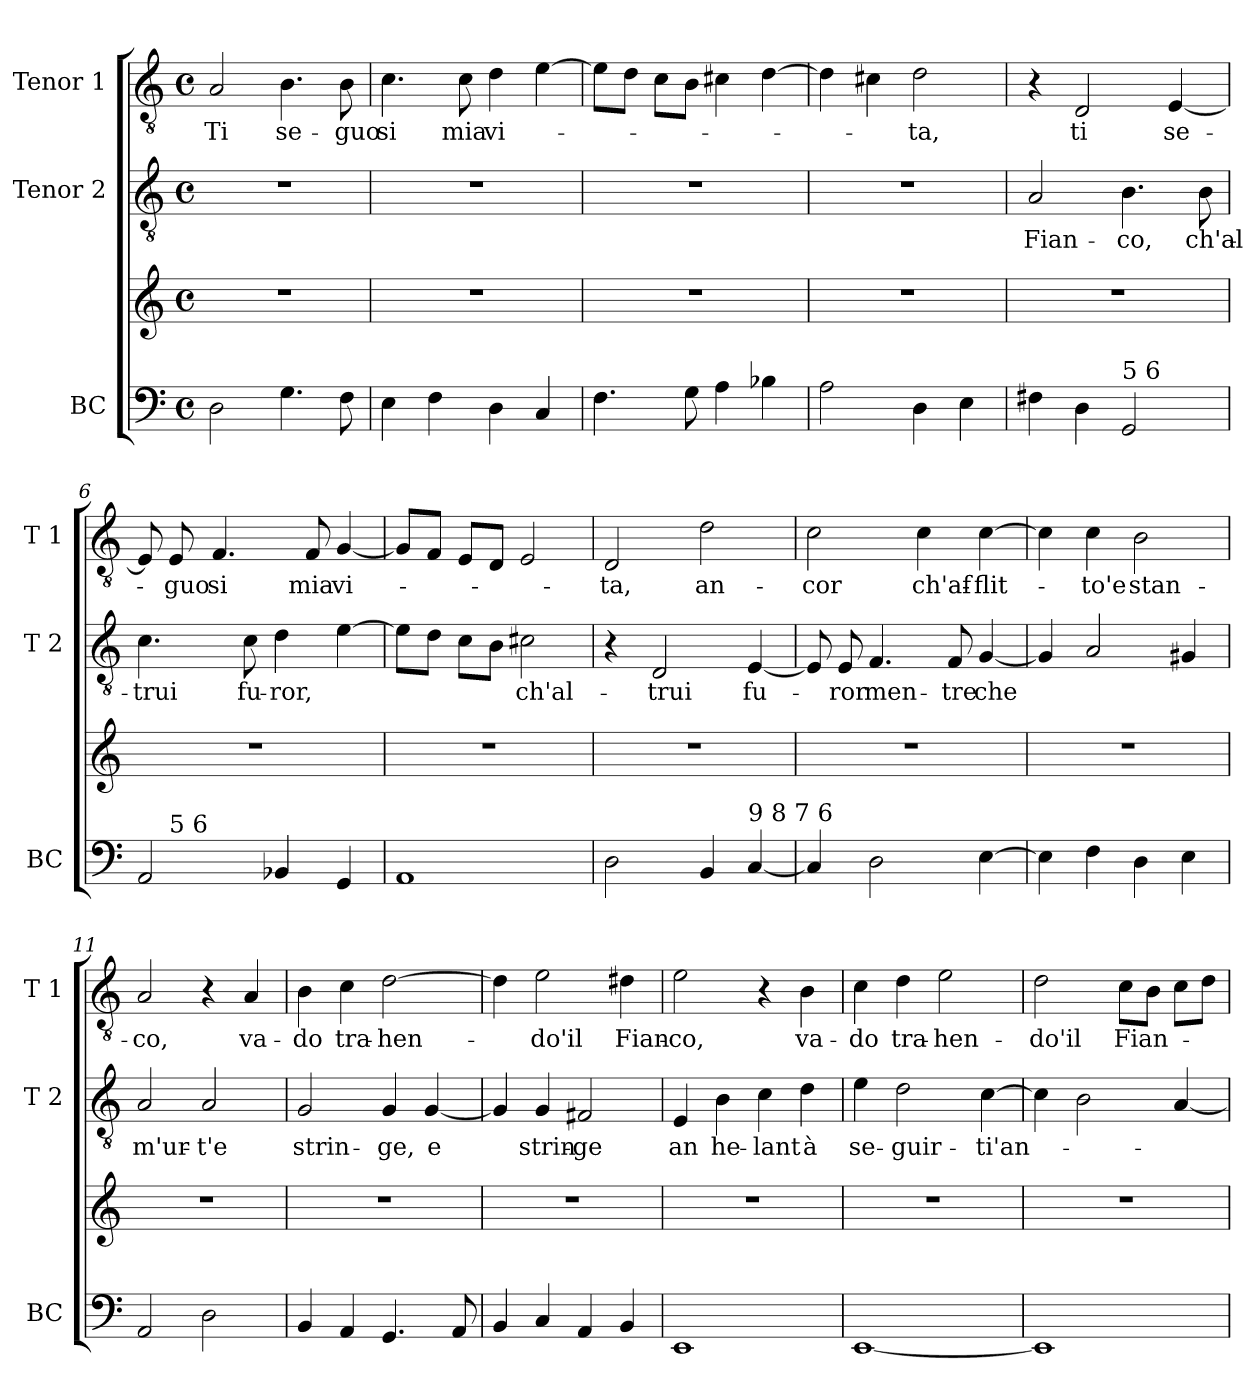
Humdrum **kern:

**kern	**kern	**kern	**text	**kern	**text
*part3	*part3	*part2	*part2	*part1	*part1
*staff4	*staff3	*staff2	*staff2	*staff1	*staff1
*I"BC	*	*I"Tenor 2	*	*I"Tenor 1	*
*I'BC	*	*I'T 2	*	*I'T 1	*
*clefF4	*clefG2	*clefGv2	*	*clefGv2	*
*k[]	*k[]	*k[]	*	*k[]	*
*C:	*C:	*C:	*	*C:	*
*M4/4	*M4/4	*M4/4	*	*M4/4	*
*met(c)	*met(c)	*met(c)	*	*met(c)	*
=1	=1	=1	=1	=1	=1
!	!	!	!	!	!LO:LY:b
2D\	1r	1r	.	2A/	Ti
!	!	!	!	!	!LO:LY:b
4.G\	.	.	.	4.B\	se-
!	!	!	!	!	!LO:LY:b
8F\	.	.	.	8B\	-guo
=2	=2	=2	=2	=2	=2
!	!	!	!	!	!LO:LY:b
4E\	1r	1r	.	4.c\	si
4F\	.	.	.	.	.
!	!	!	!	!	!LO:LY:b
.	.	.	.	8c\	mia
!	!	!	!	!	!LO:LY:b
4D\	.	.	.	4d\	vi-
4C/	.	.	.	[4e\	.
=3	=3	=3	=3	=3	=3
4.F\	1r	1r	.	8e\L]	.
.	.	.	.	8d\J	.
.	.	.	.	8c\L	.
8G\	.	.	.	8B\J	.
4A\	.	.	.	4c#X\	.
4B-X\	.	.	.	[4d\	.
=4	=4	=4	=4	=4	=4
2A\	1r	1r	.	4d\]	.
.	.	.	.	4c#X\	.
!	!	!	!	!	!LO:LY:b
4D\	.	.	.	2d\	-ta,
4E\	.	.	.	.	.
=5	=5	=5	=5	=5	=5
!	!	!	!LO:LY:b	!	!
4F#X\	1r	2A/	Fian-	4r	.
!	!	!	!	!	!LO:LY:b
4D\	.	.	.	2D/	ti
!LO:TX:a:t=5    6	!	!	!	!	!
!	!	!	!LO:LY:b	!	!
2GG/	.	4.B\	-co,	.	.
!	!	!	!	!	!LO:LY:b
.	.	.	.	[4E/	se-
!	!	!	!LO:LY:b	!	!
.	.	8B\	ch'al-	.	.
!!LO:LB:g=z
=6	=6	=6	=6	=6	=6
!	!	!	!LO:LY:b	!	!
*^	*	*	*	*	*
2AA/	8ryy	1r	4.c\	-trui	8E/]	.
!	!LO:TX:a:t=5     6	!	!	!	!	!
!	!	!	!	!	!	!LO:LY:b
.	2..ryy	.	.	.	8E/	-guo
!	!	!	!	!	!	!LO:LY:b
.	.	.	.	.	4.F/	si
!	!	!	!	!LO:LY:b	!	!
.	.	.	8c\	fu-	.	.
!	!	!	!	!LO:LY:b	!	!
4BB-X/	.	.	4d\	-ror,	.	.
!	!	!	!	!	!	!LO:LY:b
.	.	.	.	.	8F/	mia
!	!	!	!	!	!	!LO:LY:b
4GG/	.	.	[4e\	.	[4G/	vi-
=7	=7	=7	=7	=7	=7	=7
!LO:TX:a:t=6	!	!	!	!	!	!
*v	*v	*	*	*	*	*
1AA	1r	8e\L]	.	8G/L]	.
.	.	8d\J	.	8F/J	.
.	.	8c\L	.	8E/L	.
.	.	8B\J	.	8D/J	.
!	!	!	!LO:LY:b	!	!
.	.	2c#X\	ch'al-	2E/	.
=8	=8	=8	=8	=8	=8
!	!	!	!	!	!LO:LY:b
2D\	1r	4r	.	2D/	-ta,
!	!	!	!LO:LY:b	!	!
.	.	2D/	-trui	.	.
!	!	!	!	!	!LO:LY:b
4BB/	.	.	.	2d\	an-
!LO:TX:a:t=9      8         7               6	!	!	!	!	!
!	!	!	!LO:LY:b	!	!
[4C/	.	[4E/	fu-	.	.
=9	=9	=9	=9	=9	=9
!	!	!	!	!	!LO:LY:b
4C/]	1r	8E/]	.	2c\	-cor
!	!	!	!LO:LY:b	!	!
.	.	8E/	-ror	.	.
!	!	!	!LO:LY:b	!	!
2D\	.	4.F/	men-	.	.
!	!	!	!	!	!LO:LY:b
.	.	.	.	4c\	ch'af-
!	!	!	!LO:LY:b	!	!
.	.	8F/	-tre	.	.
!	!	!	!LO:LY:b	!	!LO:LY:b
[4E\	.	[4G/	che	[4c\	-flit-
=10	=10	=10	=10	=10	=10
4E\]	1r	4G/]	.	4c\]	.
!	!	!	!	!	!LO:LY:b
4F\	.	2A/	.	4c\	-to'e
!	!	!	!	!	!LO:LY:b
4D\	.	.	.	2B\	stan-
4E\	.	4G#X/	.	.	.
!!LO:LB:g=z
=11	=11	=11	=11	=11	=11
!	!	!	!LO:LY:b	!	!LO:LY:b
2AA/	1r	2A/	m'ur-	2A/	-co,
!	!	!	!LO:LY:b	!	!
2D\	.	2A/	-t'e	4r	.
!	!	!	!	!	!LO:LY:b
.	.	.	.	4A/	va-
=12	=12	=12	=12	=12	=12
!	!	!	!LO:LY:b	!	!LO:LY:b
4BB/	1r	2G/	strin-	4B\	-do
!	!	!	!	!	!LO:LY:b
4AA/	.	.	.	4c\	tra-
!	!	!	!LO:LY:b	!	!LO:LY:b
4.GG/	.	4G/	-ge,	[2d\	-hen-
!	!	!	!LO:LY:b	!	!
.	.	[4G/	e	.	.
8AA/	.	.	.	.	.
=13	=13	=13	=13	=13	=13
4BB/	1r	4G/]	.	4d\]	.
!	!	!	!LO:LY:b	!	!LO:LY:b
4C/	.	4G/	strin-	2e\	-do'il
!	!	!	!LO:LY:b	!	!
4AA/	.	2F#X/	-ge	.	.
!	!	!	!	!	!LO:LY:b
4BB/	.	.	.	4d#X\	Fian-
=14	=14	=14	=14	=14	=14
!	!	!	!LO:LY:b	!	!LO:LY:b
1EE	1r	4E/	an	2e\	-co,
!	!	!	!LO:LY:b	!	!
.	.	4B\	he-	.	.
!	!	!	!LO:LY:b	!	!
.	.	4c\	-lant	4r	.
!	!	!	!LO:LY:b	!	!LO:LY:b
.	.	4d\	à	4B\	va-
=15	=15	=15	=15	=15	=15
!	!	!	!LO:LY:b	!	!LO:LY:b
[1EE	1r	4e\	se-	4c\	-do
!	!	!	!LO:LY:b	!	!LO:LY:b
.	.	2d\	-guir-	4d\	tra-
!	!	!	!	!	!LO:LY:b
.	.	.	.	2e\	-hen-
!	!	!	!LO:LY:b	!	!
.	.	[4c\	-ti'an-	.	.
=16	=16	=16	=16	=16	=16
!	!	!	!	!	!LO:LY:b
1EE]	1r	4c\]	.	2d\	-do'il
.	.	2B\	.	.	.
!	!	!	!	!	!LO:LY:b
.	.	.	.	8c\L	Fian-
.	.	.	.	8B\J	.
.	.	[4A/	.	8c\L	.
.	.	.	.	8d\J	.
=	=	=	=	=	=
*-	*-	*-	*-	*-	*-
